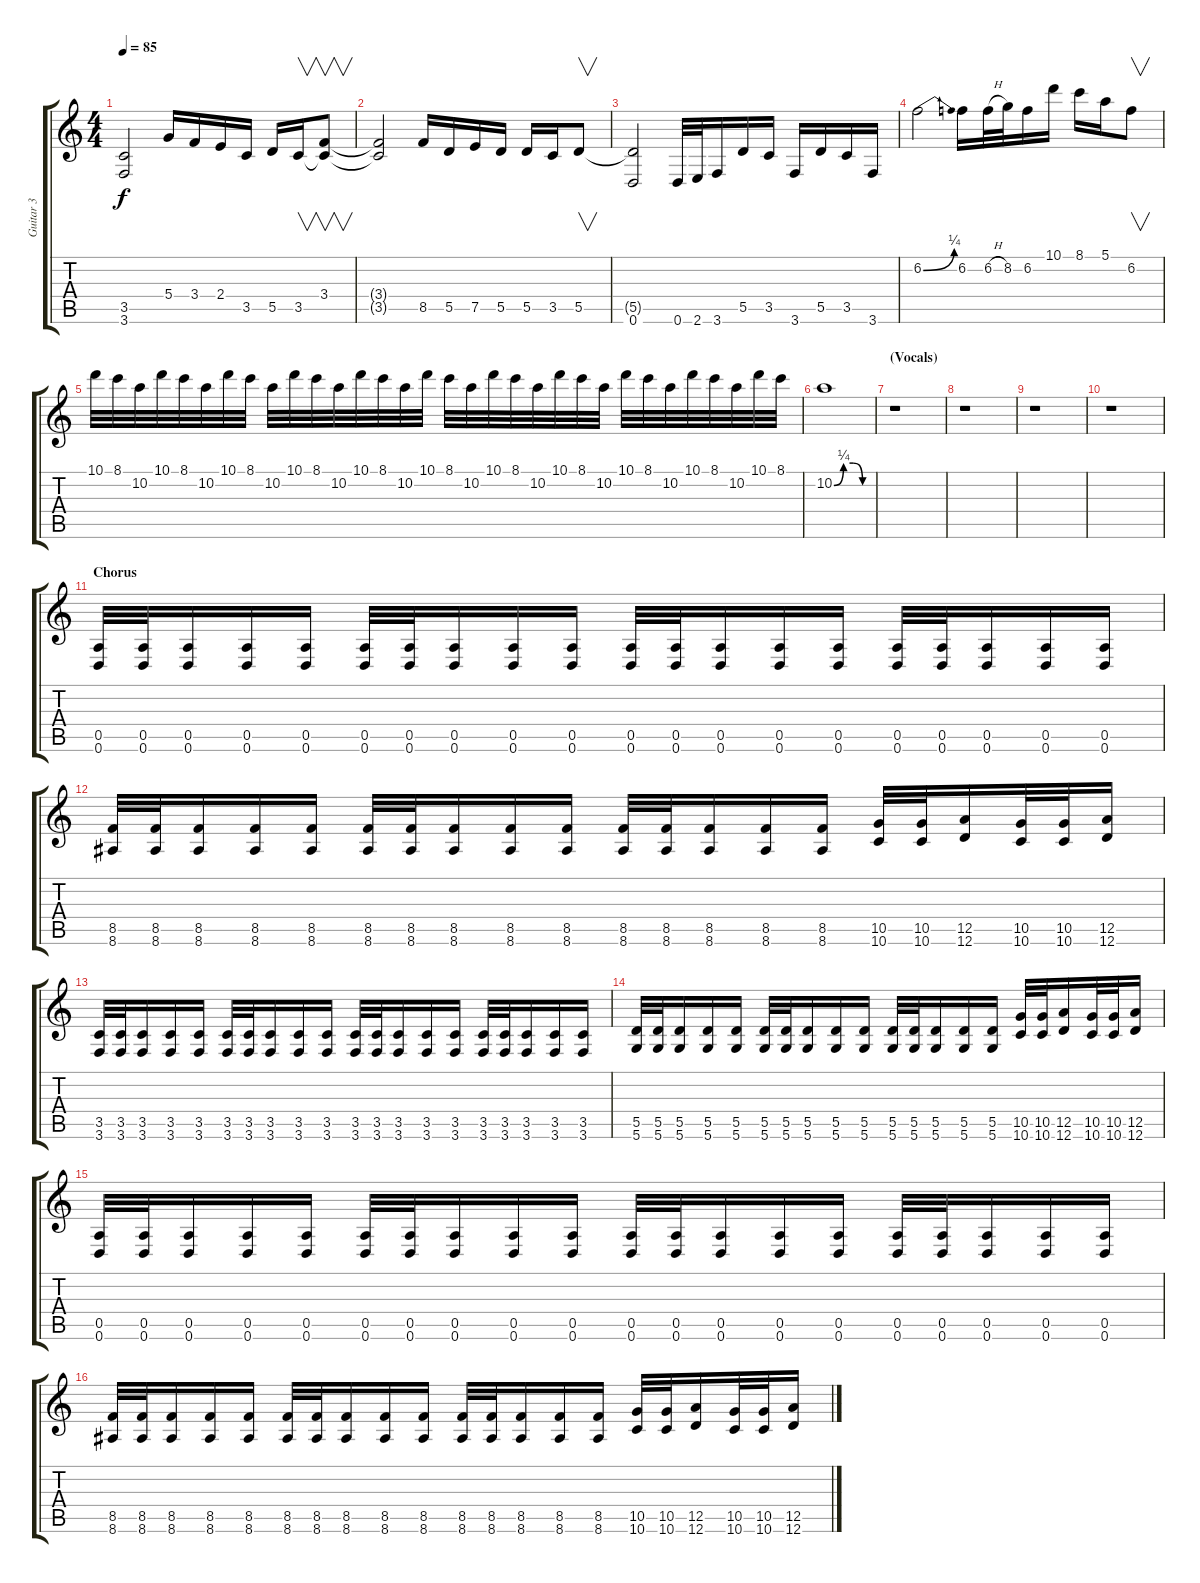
\track ("Guitar 3" "Guitar 3") {instrument distortionguitar}
\staff {score tabs}
\tuning (E4 B3 G3 D3 A2 D2) {hide}
\ts (4 4)
\tempo 85
\clef g2
\ks c
(3.5{t} 3.6{t}).2{dy f} 5.4.16 3.4.16 2.4.16 3.5.16 5.5.16 3.5.16{v} (3.4 3.5{t}).8{v} |
(3.4{t} 3.5{t}).2 8.5.16 5.5.16 7.5.16 5.5.16 5.5.16 3.5.16 5.5.8{v} |
(5.5{t} 0.6).2 0.6.32 2.6.32 3.6.16 5.5.16 3.5.16 3.6.16 5.5.16 3.5.16 3.6.16 |
6.2{be (bend 0 0 60 1)}.2 6.2.16 6.2{h}.32 8.2.32 6.2.16 10.1.16 8.1.16 5.1.16 6.2.8{v} |
10.1.32 8.1.32 10.2.32 10.1.32 8.1.32 10.2.32 10.1.32 8.1.32 10.2.32 10.1.32 8.1.32 10.2.32 10.1.32 8.1.32 10.2.32 10.1.32 8.1.32 10.2.32 10.1.32 8.1.32 10.2.32 10.1.32 8.1.32 10.2.32 10.1.32 8.1.32 10.2.32 10.1.32 8.1.32 10.2.32 10.1.32 8.1.32 |
10.2{be (custom 0 0 15 1 30 1 45 0 60 0)}.1 |
\section ("" "(Vocals)")
r.1 |
r.1 |
r.1 |
r.1 |
\section ("" "Chorus")
(0.5 0.6).32 (0.5 0.6).32 (0.5 0.6).16 (0.5 0.6).16 (0.5 0.6).16 (0.5 0.6).32 (0.5 0.6).32 (0.5 0.6).16 (0.5 0.6).16 (0.5 0.6).16 (0.5 0.6).32 (0.5 0.6).32 (0.5 0.6).16 (0.5 0.6).16 (0.5 0.6).16 (0.5 0.6).32 (0.5 0.6).32 (0.5 0.6).16 (0.5 0.6).16 (0.5 0.6).16 |
(8.5 8.6).32 (8.5 8.6).32 (8.5 8.6).16 (8.5 8.6).16 (8.5 8.6).16 (8.5 8.6).32 (8.5 8.6).32 (8.5 8.6).16 (8.5 8.6).16 (8.5 8.6).16 (8.5 8.6).32 (8.5 8.6).32 (8.5 8.6).16 (8.5 8.6).16 (8.5 8.6).16 (10.5 10.6).32 (10.5 10.6).32 (12.5 12.6).16 (10.5 10.6).32 (10.5 10.6).32 (12.5 12.6).16 |
(3.5 3.6).32 (3.5 3.6).32 (3.5 3.6).16 (3.5 3.6).16 (3.5 3.6).16 (3.5 3.6).32 (3.5 3.6).32 (3.5 3.6).16 (3.5 3.6).16 (3.5 3.6).16 (3.5 3.6).32 (3.5 3.6).32 (3.5 3.6).16 (3.5 3.6).16 (3.5 3.6).16 (3.5 3.6).32 (3.5 3.6).32 (3.5 3.6).16 (3.5 3.6).16 (3.5 3.6).16 |
(5.5 5.6).32 (5.5 5.6).32 (5.5 5.6).16 (5.5 5.6).16 (5.5 5.6).16 (5.5 5.6).32 (5.5 5.6).32 (5.5 5.6).16 (5.5 5.6).16 (5.5 5.6).16 (5.5 5.6).32 (5.5 5.6).32 (5.5 5.6).16 (5.5 5.6).16 (5.5 5.6).16 (10.5 10.6).32 (10.5 10.6).32 (12.5 12.6).16 (10.5 10.6).32 (10.5 10.6).32 (12.5 12.6).16 |
(0.5 0.6).32 (0.5 0.6).32 (0.5 0.6).16 (0.5 0.6).16 (0.5 0.6).16 (0.5 0.6).32 (0.5 0.6).32 (0.5 0.6).16 (0.5 0.6).16 (0.5 0.6).16 (0.5 0.6).32 (0.5 0.6).32 (0.5 0.6).16 (0.5 0.6).16 (0.5 0.6).16 (0.5 0.6).32 (0.5 0.6).32 (0.5 0.6).16 (0.5 0.6).16 (0.5 0.6).16 |
(8.5 8.6).32 (8.5 8.6).32 (8.5 8.6).16 (8.5 8.6).16 (8.5 8.6).16 (8.5 8.6).32 (8.5 8.6).32 (8.5 8.6).16 (8.5 8.6).16 (8.5 8.6).16 (8.5 8.6).32 (8.5 8.6).32 (8.5 8.6).16 (8.5 8.6).16 (8.5 8.6).16 (10.5 10.6).32 (10.5 10.6).32 (12.5 12.6).16 (10.5 10.6).32 (10.5 10.6).32 (12.5 12.6).16
